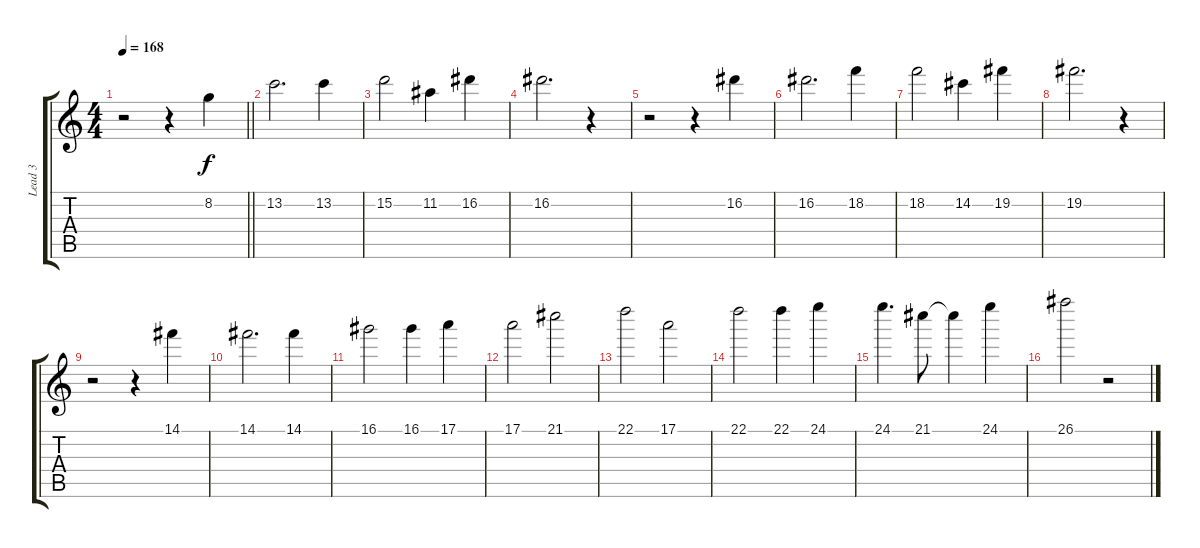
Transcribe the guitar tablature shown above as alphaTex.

\track ("Lead 3" "Lead 3") {instrument overdrivenguitar}
\staff {score tabs}
\tuning (E4 B3 G3 D3 A2 E2) {hide}
\ts (4 4)
\tempo 168
\clef g2
\barLineRight lightlight
\ks c
r.2{dy f} r.4 8.2.4 |
13.2.2{d} 13.2.4 |
15.2.2 11.2.4 16.2.4 |
16.2.2{d} r.4 |
r.2 r.4 16.2.4 |
16.2.2{d} 18.2.4 |
18.2.2 14.2.4 19.2.4 |
19.2.2{d} r.4 |
r.2 r.4 14.1.4 |
14.1.2{d} 14.1.4 |
16.1.2 16.1.4 17.1.4 |
17.1.2 21.1.2 |
22.1.2 17.1.2 |
22.1.2 22.1.4 24.1.4 |
24.1.4{d} 21.1.8 21.1{t}.4 24.1.4 |
26.1.2 r.2
